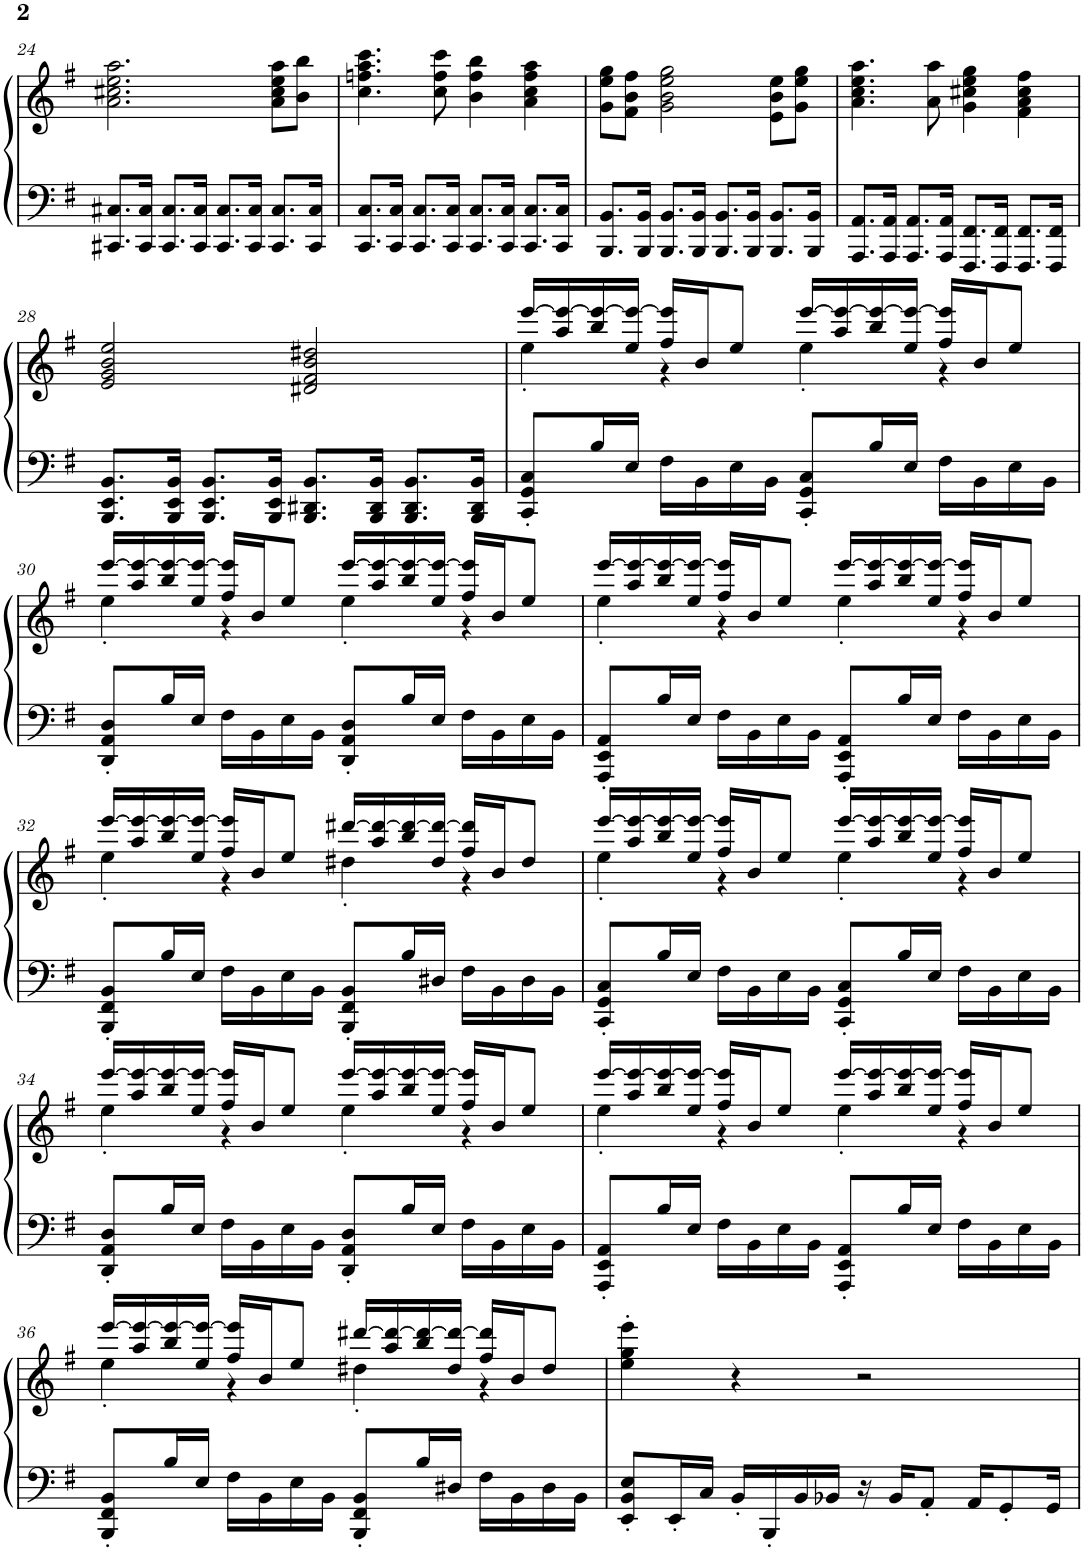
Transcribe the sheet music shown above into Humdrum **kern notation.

**kern	**kern
*part1	*part1
*staff2	*staff1
*I"Piano	*
*I'Pno.	*
!!LO:PB:g=z
*clefF4	*clefF4
*k[f#]	*k[f#]
*M4/4	*M4/4
=24	=24
8.CC#X/ 8.C#X/L	2.a\ 2.cc#X\ 2.ee\ 2.aa\
16CC#/ 16C#/Jk	.
8.CC#/ 8.C#/L	.
16CC#/ 16C#/Jk	.
8.CC#/ 8.C#/L	.
16CC#/ 16C#/Jk	.
8.CC#/ 8.C#/L	8a\ 8cc#\ 8ee\ 8aa\L
.	8b\ 8bb\J
16CC#/ 16C#/Jk	.
=25	=25
8.CC/ 8.C/L	4.cc\ 4.ffn\ 4.aa\ 4.ccc\
16CC/ 16C/Jk	.
8.CC/ 8.C/L	.
.	8cc\ 8ff\ 8ccc\
16CC/ 16C/Jk	.
8.CC/ 8.C/L	4b\ 4ff\ 4bb\
16CC/ 16C/Jk	.
8.CC/ 8.C/L	4a\ 4cc\ 4ff\ 4aa\
16CC/ 16C/Jk	.
=26	=26
8.BBB/ 8.BB/L	8g\ 8ee\ 8gg\L
.	8f#\ 8b\ 8ff#\J
16BBB/ 16BB/Jk	.
8.BBB/ 8.BB/L	2g\ 2b\ 2ee\ 2gg\
16BBB/ 16BB/Jk	.
8.BBB/ 8.BB/L	.
16BBB/ 16BB/Jk	.
8.BBB/ 8.BB/L	8e\ 8b\ 8ee\L
.	8g\ 8ee\ 8gg\J
16BBB/ 16BB/Jk	.
=27	=27
8.AAA/ 8.AA/L	4.a\ 4.cc\ 4.ee\ 4.aa\
16AAA/ 16AA/Jk	.
8.AAA/ 8.AA/L	.
.	8a\ 8aa\
16AAA/ 16AA/Jk	.
8.FFF#/ 8.FF#/L	4g\ 4cc#X\ 4ee\ 4gg\
16FFF#/ 16FF#/Jk	.
8.FFF#/ 8.FF#/L	4f#\ 4a\ 4cc#\ 4ff#\
16FFF#/ 16FF#/Jk	.
!!LO:LB:g=z
=28	=28
8.BBB/ 8.EE/ 8.BB/L	2e/ 2g/ 2b/ 2ee/
16BBB/ 16EE/ 16BB/Jk	.
8.BBB/ 8.EE/ 8.BB/L	.
16BBB/ 16EE/ 16BB/Jk	.
8.BBB/ 8.DD#X/ 8.BB/L	2d#X/ 2f#/ 2b/ 2dd#X/
16BBB/ 16DD#/ 16BB/Jk	.
8.BBB/ 8.DD#/ 8.BB/L	.
16BBB/ 16DD#/ 16BB/Jk	.
=29	=29
*	*^
8CC/' 8GG/' 8C/'L	[16eee/LL	4ee'\
.	16aa/ 16eee/_	.
16B/L	16bb/ 16eee/_	.
16E/JJ	16ee/ 16eee/_JJ	.
16F#\LL	16ff#/ 16eee/]LL	4r
16BB\	16b/J	.
16E\	8ee/J	.
16BB\JJ	.	.
8CC/' 8GG/' 8C/'L	[16eee/LL	4ee'\
.	16aa/ 16eee/_	.
16B/L	16bb/ 16eee/_	.
16E/JJ	16ee/ 16eee/_JJ	.
16F#\LL	16ff#/ 16eee/]LL	4r
16BB\	16b/J	.
16E\	8ee/J	.
16BB\JJ	.	.
!!LO:LB:g=z	!!
=30	=30	=30
8DD/' 8AA/' 8D/'L	[16eee/LL	4ee'\
.	16aa/ 16eee/_	.
16B/L	16bb/ 16eee/_	.
16E/JJ	16ee/ 16eee/_JJ	.
16F#\LL	16ff#/ 16eee/]LL	4r
16BB\	16b/J	.
16E\	8ee/J	.
16BB\JJ	.	.
8DD/' 8AA/' 8D/'L	[16eee/LL	4ee'\
.	16aa/ 16eee/_	.
16B/L	16bb/ 16eee/_	.
16E/JJ	16ee/ 16eee/_JJ	.
16F#\LL	16ff#/ 16eee/]LL	4r
16BB\	16b/J	.
16E\	8ee/J	.
16BB\JJ	.	.
=31	=31	=31
8AAA/' 8EE/' 8AA/'L	[16eee/LL	4ee'\
.	16aa/ 16eee/_	.
16B/L	16bb/ 16eee/_	.
16E/JJ	16ee/ 16eee/_JJ	.
16F#\LL	16ff#/ 16eee/]LL	4r
16BB\	16b/J	.
16E\	8ee/J	.
16BB\JJ	.	.
8AAA/' 8EE/' 8AA/'L	[16eee/LL	4ee'\
.	16aa/ 16eee/_	.
16B/L	16bb/ 16eee/_	.
16E/JJ	16ee/ 16eee/_JJ	.
16F#\LL	16ff#/ 16eee/]LL	4r
16BB\	16b/J	.
16E\	8ee/J	.
16BB\JJ	.	.
!!LO:LB:g=z	!!
=32	=32	=32
8BBB/' 8FF#/' 8BB/'L	[16eee/LL	4ee'\
.	16aa/ 16eee/_	.
16B/L	16bb/ 16eee/_	.
16E/JJ	16ee/ 16eee/_JJ	.
16F#\LL	16ff#/ 16eee/]LL	4r
16BB\	16b/J	.
16E\	8ee/J	.
16BB\JJ	.	.
8BBB/' 8FF#/' 8BB/'L	[16ddd#X/LL	4dd#X'\
.	16aa/ 16ddd#/_	.
16B/L	16bb/ 16ddd#/_	.
16D#X/JJ	16dd#/ 16ddd#/_JJ	.
16F#\LL	16ff#/ 16ddd#/]LL	4r
16BB\	16b/J	.
16D#\	8dd#/J	.
16BB\JJ	.	.
=33	=33	=33
8CC/' 8GG/' 8C/'L	[16eee/LL	4ee'\
.	16aa/ 16eee/_	.
16B/L	16bb/ 16eee/_	.
16E/JJ	16ee/ 16eee/_JJ	.
16F#\LL	16ff#/ 16eee/]LL	4r
16BB\	16b/J	.
16E\	8ee/J	.
16BB\JJ	.	.
8CC/' 8GG/' 8C/'L	[16eee/LL	4ee'\
.	16aa/ 16eee/_	.
16B/L	16bb/ 16eee/_	.
16E/JJ	16ee/ 16eee/_JJ	.
16F#\LL	16ff#/ 16eee/]LL	4r
16BB\	16b/J	.
16E\	8ee/J	.
16BB\JJ	.	.
!!LO:LB:g=z	!!
=34	=34	=34
8DD/' 8AA/' 8D/'L	[16eee/LL	4ee'\
.	16aa/ 16eee/_	.
16B/L	16bb/ 16eee/_	.
16E/JJ	16ee/ 16eee/_JJ	.
16F#\LL	16ff#/ 16eee/]LL	4r
16BB\	16b/J	.
16E\	8ee/J	.
16BB\JJ	.	.
8DD/' 8AA/' 8D/'L	[16eee/LL	4ee'\
.	16aa/ 16eee/_	.
16B/L	16bb/ 16eee/_	.
16E/JJ	16ee/ 16eee/_JJ	.
16F#\LL	16ff#/ 16eee/]LL	4r
16BB\	16b/J	.
16E\	8ee/J	.
16BB\JJ	.	.
=35	=35	=35
8AAA/' 8EE/' 8AA/'L	[16eee/LL	4ee'\
.	16aa/ 16eee/_	.
16B/L	16bb/ 16eee/_	.
16E/JJ	16ee/ 16eee/_JJ	.
16F#\LL	16ff#/ 16eee/]LL	4r
16BB\	16b/J	.
16E\	8ee/J	.
16BB\JJ	.	.
8AAA/' 8EE/' 8AA/'L	[16eee/LL	4ee'\
.	16aa/ 16eee/_	.
16B/L	16bb/ 16eee/_	.
16E/JJ	16ee/ 16eee/_JJ	.
16F#\LL	16ff#/ 16eee/]LL	4r
16BB\	16b/J	.
16E\	8ee/J	.
16BB\JJ	.	.
!!LO:LB:g=z	!!
=36	=36	=36
8BBB/' 8FF#/' 8BB/'L	[16eee/LL	4ee'\
.	16aa/ 16eee/_	.
16B/L	16bb/ 16eee/_	.
16E/JJ	16ee/ 16eee/_JJ	.
16F#\LL	16ff#/ 16eee/]LL	4r
16BB\	16b/J	.
16E\	8ee/J	.
16BB\JJ	.	.
8BBB/' 8FF#/' 8BB/'L	[16ddd#X/LL	4dd#X'\
.	16aa/ 16ddd#/_	.
16B/L	16bb/ 16ddd#/_	.
16D#X/JJ	16dd#/ 16ddd#/_JJ	.
16F#\LL	16ff#/ 16ddd#/]LL	4r
16BB\	16b/J	.
16D#\	8dd#/J	.
16BB\JJ	.	.
*	*v	*v
=37	=37
8EE/' 8BB/' 8E/'L	4ee\' 4gg\' 4eee\'
16EE'/L	.
16C/JJ	.
16BB'/LL	4r
16BBB'/	.
16BB/	.
16BB-X/JJ	.
16r	2r
16BB-/KL	.
8AA'/J	.
16AA/KL	.
8GG'/	.
16GG/Jk	.
=	=
*-	*-
